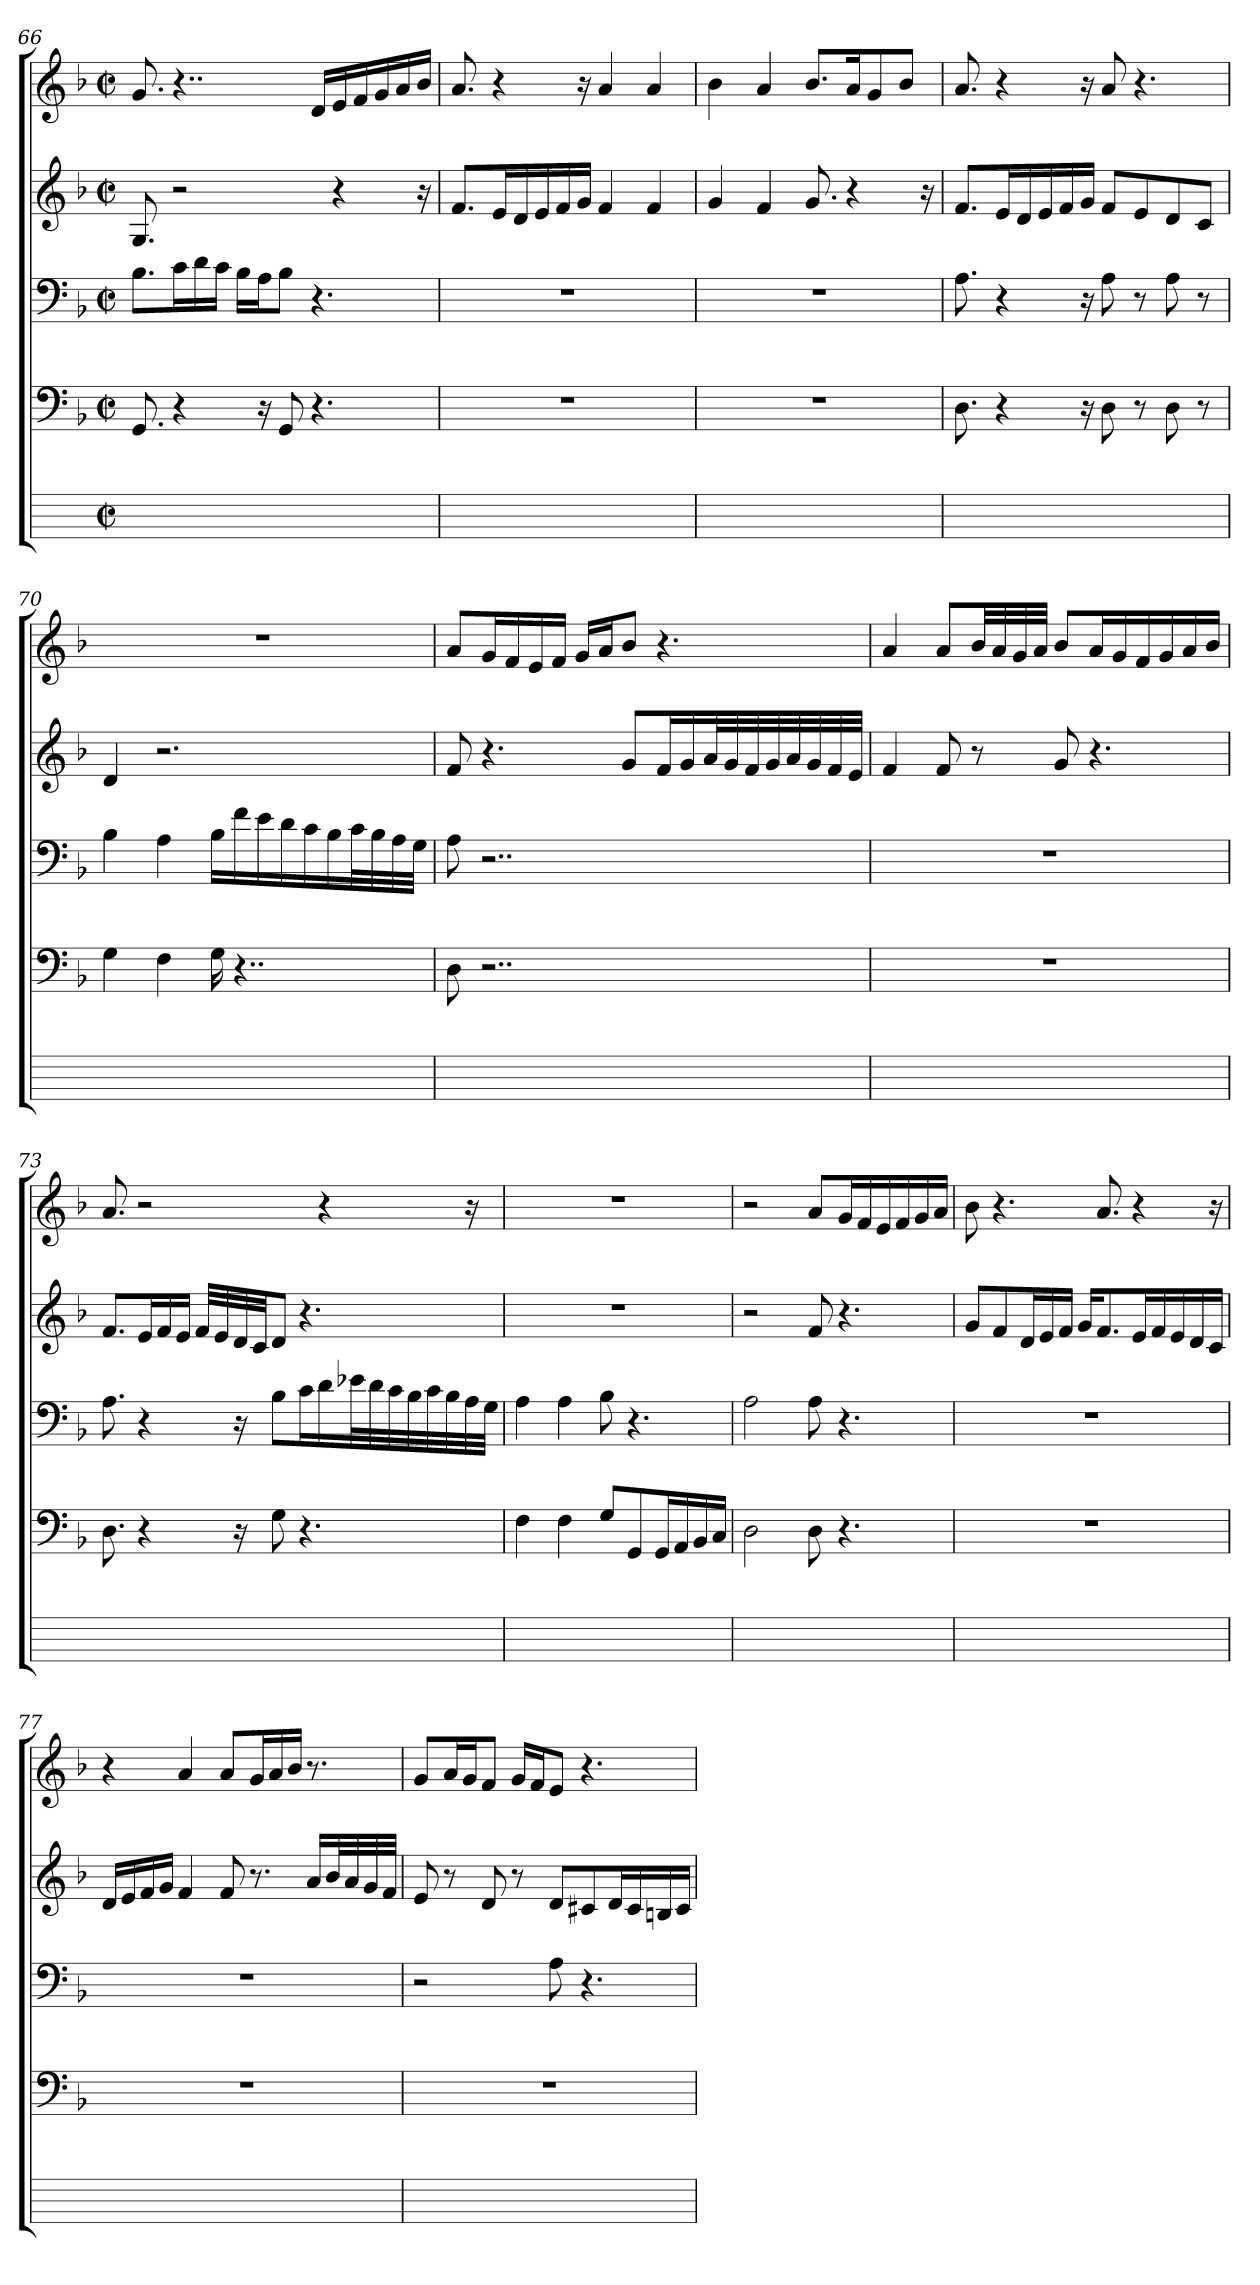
**kern	**kern	**kern	**kern	**kern
*part5	*part4	*part3	*part2	*part1
*staff5	*staff4	*staff3	*staff2	*staff1
*	*clefF4	*clefF4	*clefG2	*clefG2
*	*k[b-]	*k[b-]	*k[b-]	*k[b-]
*	*F:	*F:	*F:	*F:
*M2/2	*M2/2	*M2/2	*M2/2	*M2/2
*met(c|)	*met(c|)	*met(c|)	*met(c|)	*met(c|)
=66	=66	=66	=66	=66
1ryy	8.GG	8.B-L	8.G	8.g
.	4r	16ciL	2r	4..r
.	.	16di	.	.
.	.	16ciJJ	.	.
.	.	16B-iLL	.	.
.	16r	16AiJ	.	.
.	8GGj	8B-jJ	.	.
.	4.r	4.r	.	16diLL
.	.	.	4r	16ei
.	.	.	.	16fi
.	.	.	.	16gi
.	.	.	.	16ai
.	.	.	16r	16b-iJJ
=67	=67	=67	=67	=67
1ryy	1r	1r	8.fL	8.a
.	.	.	16eiL	4r
.	.	.	16di	.
.	.	.	16ei	.
.	.	.	16fi	.
.	.	.	16giJJ	16r
.	.	.	4f	4a
.	.	.	4f	4a
=68	=68	=68	=68	=68
1ryy	1r	1r	4g	4b-
.	.	.	4f	4a
.	.	.	8.g	8.b-L
.	.	.	4r	16aik
.	.	.	.	8gi
.	.	.	.	8b-iJ
.	.	.	16r	.
=69	=69	=69	=69	=69
1ryy	8.D	8.A	8.fL	8.a
.	4r	4r	16eiL	4r
.	.	.	16di	.
.	.	.	16ei	.
.	.	.	16fi	.
.	16r	16r	16giJJ	16r
.	8D	8A	8fjL	8aj
.	8r	8r	8ei	4.r
.	8D	8A	8d	.
.	8r	8r	8ciJ	.
=70	=70	=70	=70	=70
1ryy	4G	4B-	4d	1r
.	4F	4A	2.r	.
.	16G	16B-LL	.	.
.	4..r	16fi	.	.
.	.	16ei	.	.
.	.	16di	.	.
.	.	16ci	.	.
.	.	16B-i	.	.
.	.	32ciL	.	.
.	.	32B-i	.	.
.	.	32Ai	.	.
.	.	32GiJJJ	.	.
=71	=71	=71	=71	=71
1ryy	8D	8A	8f	8aL
.	2..r	2..r	4.r	16giL
.	.	.	.	16fi
.	.	.	.	16ei
.	.	.	.	16fiJJ
.	.	.	.	16giLL
.	.	.	.	16aiJ
.	.	.	8gL	8b-J
.	.	.	16fiL	4.r
.	.	.	16gi	.
.	.	.	32aiL	.
.	.	.	32gi	.
.	.	.	32fi	.
.	.	.	32gi	.
.	.	.	32ai	.
.	.	.	32gi	.
.	.	.	32fi	.
.	.	.	32eiJJJ	.
=72	=72	=72	=72	=72
1ryy	1r	1r	4f	4a
.	.	.	8f	8aL
.	.	.	8r	32b-iLL
.	.	.	.	32ai
.	.	.	.	32gi
.	.	.	.	32aiJJJ
.	.	.	8g	8b-L
.	.	.	4.r	16aiL
.	.	.	.	16gi
.	.	.	.	16fi
.	.	.	.	16gi
.	.	.	.	16ai
.	.	.	.	16b-iJJ
=73	=73	=73	=73	=73
1ryy	8.D	8.A	8.fL	8.a
.	4r	4r	16eiL	2r
.	.	.	16fi	.
.	.	.	16eiJJ	.
.	.	.	32fjLLL	.
.	.	.	32ei	.
.	16r	16r	32di	.
.	.	.	32ciJJ	.
.	8G	8B-L	8dJ	.
.	4.r	16ciL	4.r	.
.	.	16di	.	4r
.	.	32e-XiL	.	.
.	.	32di	.	.
.	.	32ci	.	.
.	.	32B-i	.	.
.	.	32ci	.	.
.	.	32B-i	.	.
.	.	32Ai	.	16r
.	.	32GiJJJ	.	.
=74	=74	=74	=74	=74
1ryy	4F	4A	1r	1r
.	4F	4A	.	.
.	8GL	8B-	.	.
.	8GGi	4.r	.	.
.	16GGiL	.	.	.
.	16AAi	.	.	.
.	16BB-i	.	.	.
.	16CiJJ	.	.	.
=75	=75	=75	=75	=75
1ryy	2D	2A	2r	2r
.	8Dj	8Aj	8f	8aL
.	4.r	4.r	4.r	16giL
.	.	.	.	16fi
.	.	.	.	16ei
.	.	.	.	16fi
.	.	.	.	16gi
.	.	.	.	16aiJJ
=76	=76	=76	=76	=76
1ryy	1r	1r	8gL	8b-
.	.	.	8fi	4.r
.	.	.	16diL	.
.	.	.	16ei	.
.	.	.	16fiJJ	.
.	.	.	16giKL	.
.	.	.	8.f	8.a
.	.	.	16eiL	4r
.	.	.	16fi	.
.	.	.	16ei	.
.	.	.	16di	.
.	.	.	16ciJJ	16r
=77	=77	=77	=77	=77
1ryy	1r	1r	16diLL	4r
.	.	.	16ei	.
.	.	.	16fi	.
.	.	.	16giJJ	.
.	.	.	4f	4a
.	.	.	8f	8aL
.	.	.	8.r	16giL
.	.	.	.	16ai
.	.	.	.	16b-ZJJ
.	.	.	16aiLL	8.r
.	.	.	32b-iL	.
.	.	.	32ai	.
.	.	.	32gi	.
.	.	.	32fiJJJ	.
=78	=78	=78	=78	=78
1ryy	1r	2r	8e	8gL
.	.	.	8r	16aiL
.	.	.	.	16giJ
.	.	.	8d	8fJ
.	.	.	8r	16giLL
.	.	.	.	16fiJ
.	.	8A	8djL	8eJ
.	.	4.r	8c#Xi	4.r
.	.	.	16diL	.
.	.	.	16c#i	.
.	.	.	16Bni	.
.	.	.	16c#iJJ	.
=	=	=	=	=
*-	*-	*-	*-	*-
